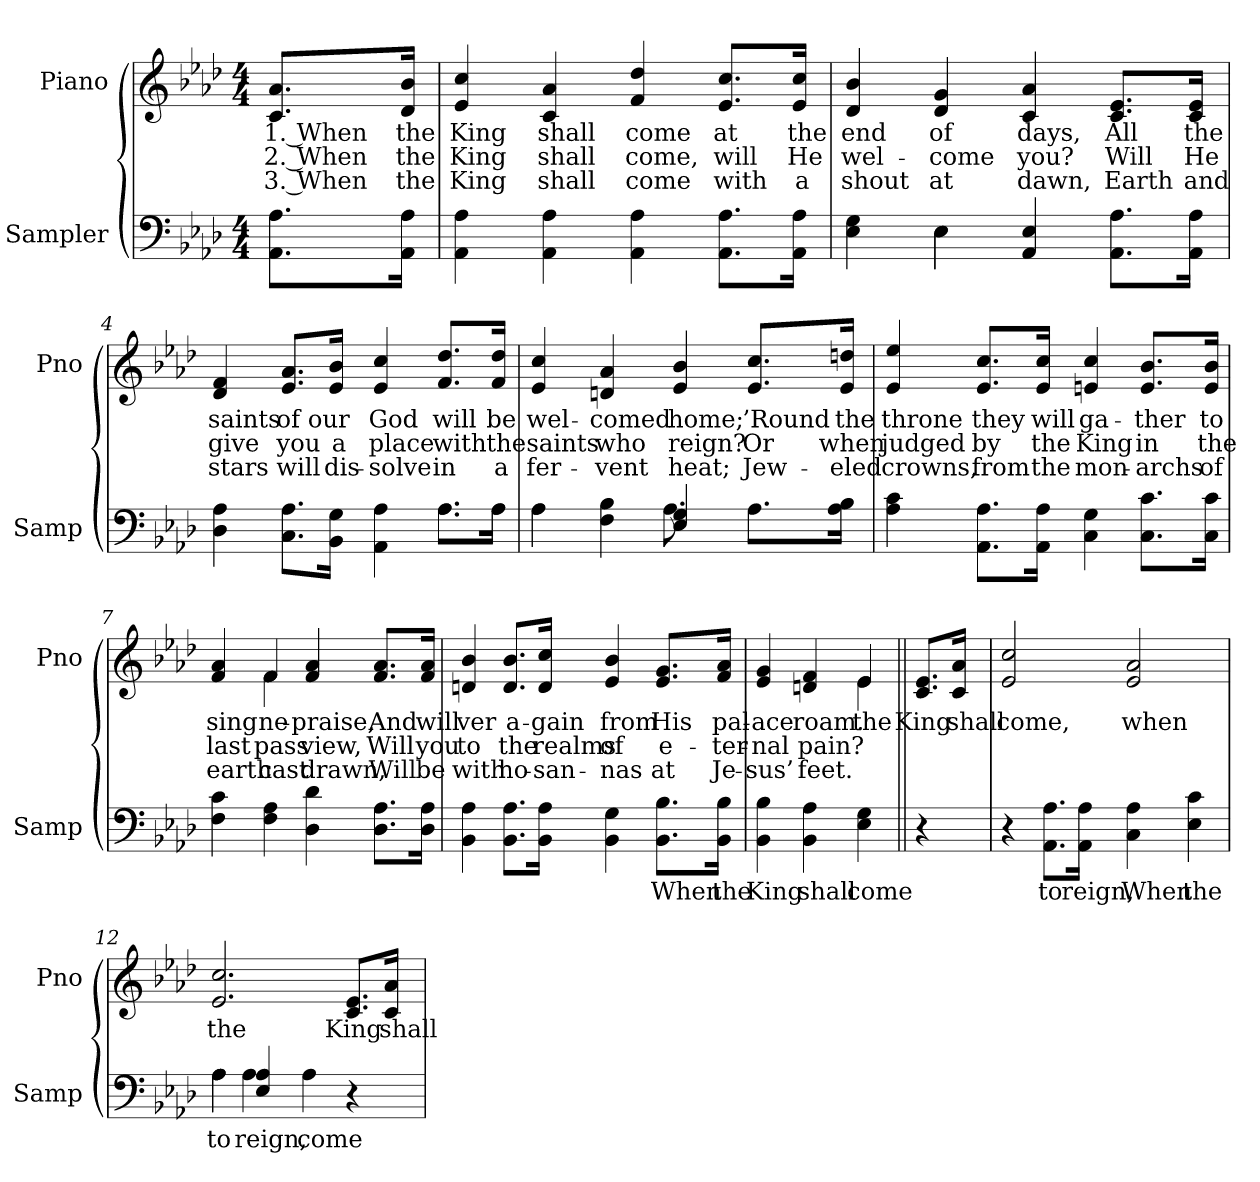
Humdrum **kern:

**kern	**text	**kern	**text	**text	**text
*part2	*part2	*part1	*part1	*part1	*part1
*staff2	*staff2	*staff1	*staff1	*staff1	*staff1
*I"Sampler	*	*I"Piano	*	*	*
*I'Samp	*	*I'Pno	*	*	*
*clefF4	*	*clefG2	*	*	*
*k[b-e-a-d-]	*	*k[b-e-a-d-]	*	*	*
*A-:	*	*A-:	*	*	*
*M4/4	*	*M4/4	*	*	*
=1	=1	=1	=1	=1	=1
8.AA-\ 8.A-\L	.	8.c/ 8.a-/L	1. When	2. When	3. When
16AA-\ 16A-\Jk	.	16d-/ 16b-/Jk	the	the	the
=2	=2	=2	=2	=2	=2
4AA- 4A-	.	4e- 4cc	King	King	King
4AA- 4A-	.	4c 4a-	shall	shall	shall
4AA- 4A-	.	4f 4dd-	come	come,	come
8.AA-\ 8.A-\L	.	8.e-/ 8.cc/L	at	will	with
16AA-\ 16A-\Jk	.	16e-/ 16cc/Jk	the	He	a
=3	=3	=3	=3	=3	=3
*^	*	*	*	*	*
4E- 4G	4ryy	.	4d- 4b-	end	wel-	shout
4E-\	4E-	.	4d- 4g	of	-come	at
4AA- 4E-	2ryy	.	4c 4a-	days,	you?	dawn,
8.AA-\ 8.A-\L	.	.	8.c/ 8.e-/L	All	Will	Earth
16AA-\ 16A-\Jk	.	.	16c/ 16e-/Jk	the	He	and
=4	=4	=4	=4	=4	=4	=4
4D- 4A-	2.ryy	.	4d- 4f	saints	give	stars
8.C\ 8.A-\L	.	.	8.e-/ 8.a-/L	of	you	will
16BB-\ 16G\Jk	.	.	16e-/ 16b-/Jk	our	a	dis-
4AA- 4A-	.	.	4e- 4cc	God	place	-solve
8.A-\L	8.A-\L	.	8.f/ 8.dd-/L	will	with	in
16A-\Jk	16A-\Jk	.	16f/ 16dd-/Jk	be	the	a
=5	=5	=5	=5	=5	=5	=5
4A-\	4A-	.	4e- 4cc	wel-	saints	fer-
4F 4B-	4ryy	.	4dn 4a-	-comed	who	-vent
4E- 4G	8.A-	.	4e- 4b-	home;	reign?	heat;
.	4ryy	.	.	.	.	.
8.A-\L	.	.	8.e-/ 8.cc/L	’Round	Or	Jew-
16A-\ 16B-\Jk	16ryy	.	16e-/ 16dd/Jk	the	when	-eled
*v	*v	*	*	*	*	*
=6	=6	=6	=6	=6	=6
4A- 4c	.	4e- 4ee-	throne	judged	crowns,
8.AA-\ 8.A-\L	.	8.e-/ 8.cc/L	they	by	from
16AA-\ 16A-\Jk	.	16e-/ 16cc/Jk	will	the	the
4C 4G	.	4en 4cc	ga-	King	mon-
8.C\ 8.c\L	.	8.e/ 8.b-/L	-ther	in	-archs
16C\ 16c\Jk	.	16e/ 16b-/Jk	to	the	of
=7	=7	=7	=7	=7	=7
*	*	*^	*	*	*
4F 4c	.	4f 4a-	4ryy	sing	last	earth
4F 4A-	.	4f/	4f	ne-	pass	cast
4D- 4d-	.	4f 4a-	2ryy	praise,	-view,	-drawn,
8.D-\ 8.A-\L	.	8.f/ 8.a-/L	.	And	Will	Will
16D-\ 16A-\Jk	.	16f/ 16a-/Jk	.	will	you	be
*	*	*v	*v	*	*	*
=8	=8	=8	=8	=8	=8
4BB- 4A-	.	4dn 4b-	-ver	to	with
8.BB-\ 8.A-\L	.	8.d/ 8.b-/L	a-	the	ho-
16BB-\ 16A-\Jk	.	16d/ 16cc/Jk	-gain	realms	-san-
4BB- 4G	.	4e- 4b-	from	of	-nas
8.BB-\ 8.B-\L	When	8.e-/ 8.g/L	His	e-	at
16BB-\ 16B-\Jk	the	16f/ 16a-/Jk	pal-	-ter-	Je-
=9	=9	=9	=9	=9	=9
*	*	*^	*	*	*
4BB- 4B-	King	4e- 4g	2ryy	-ace	-nal	-sus’
4BB- 4A-	shall	4dn 4f	.	roam.	pain?	feet.
4E- 4G	come	4e-/	4e-	the	.	.
=10||	=10||	=10||	=10||	=10||	=10||	=10||
!	!	!LO:TX:t=Refrain	!	!	!	!
*	*	*v	*v	*	*	*
4r	.	8.c/ 8.e-/L	King	.	.
.	.	16c/ 16a-/Jk	shall	.	.
=11	=11	=11	=11	=11	=11
4r	.	2e- 2cc	come,	.	.
8.AA-\ 8.A-\L	to	.	.	.	.
16AA-\ 16A-\Jk	reign,	.	.	.	.
4C 4A-	When	2e- 2a-	when	.	.
4E- 4c	the	.	.	.	.
=12	=12	=12	=12	=12	=12
*^	*	*	*	*	*
4A-\	4A-	to	2.e- 2.cc	the	.	.
4E- 4A-	4A-	reign,	.	.	.	.
4A-\	2ryy	come	.	.	.	.
4r	.	.	8.c/ 8.e-/L	King	.	.
.	.	.	16c/ 16a-/Jk	shall	.	.
*v	*v	*	*	*	*	*
=	=	=	=	=	=
*-	*-	*-	*-	*-	*-
